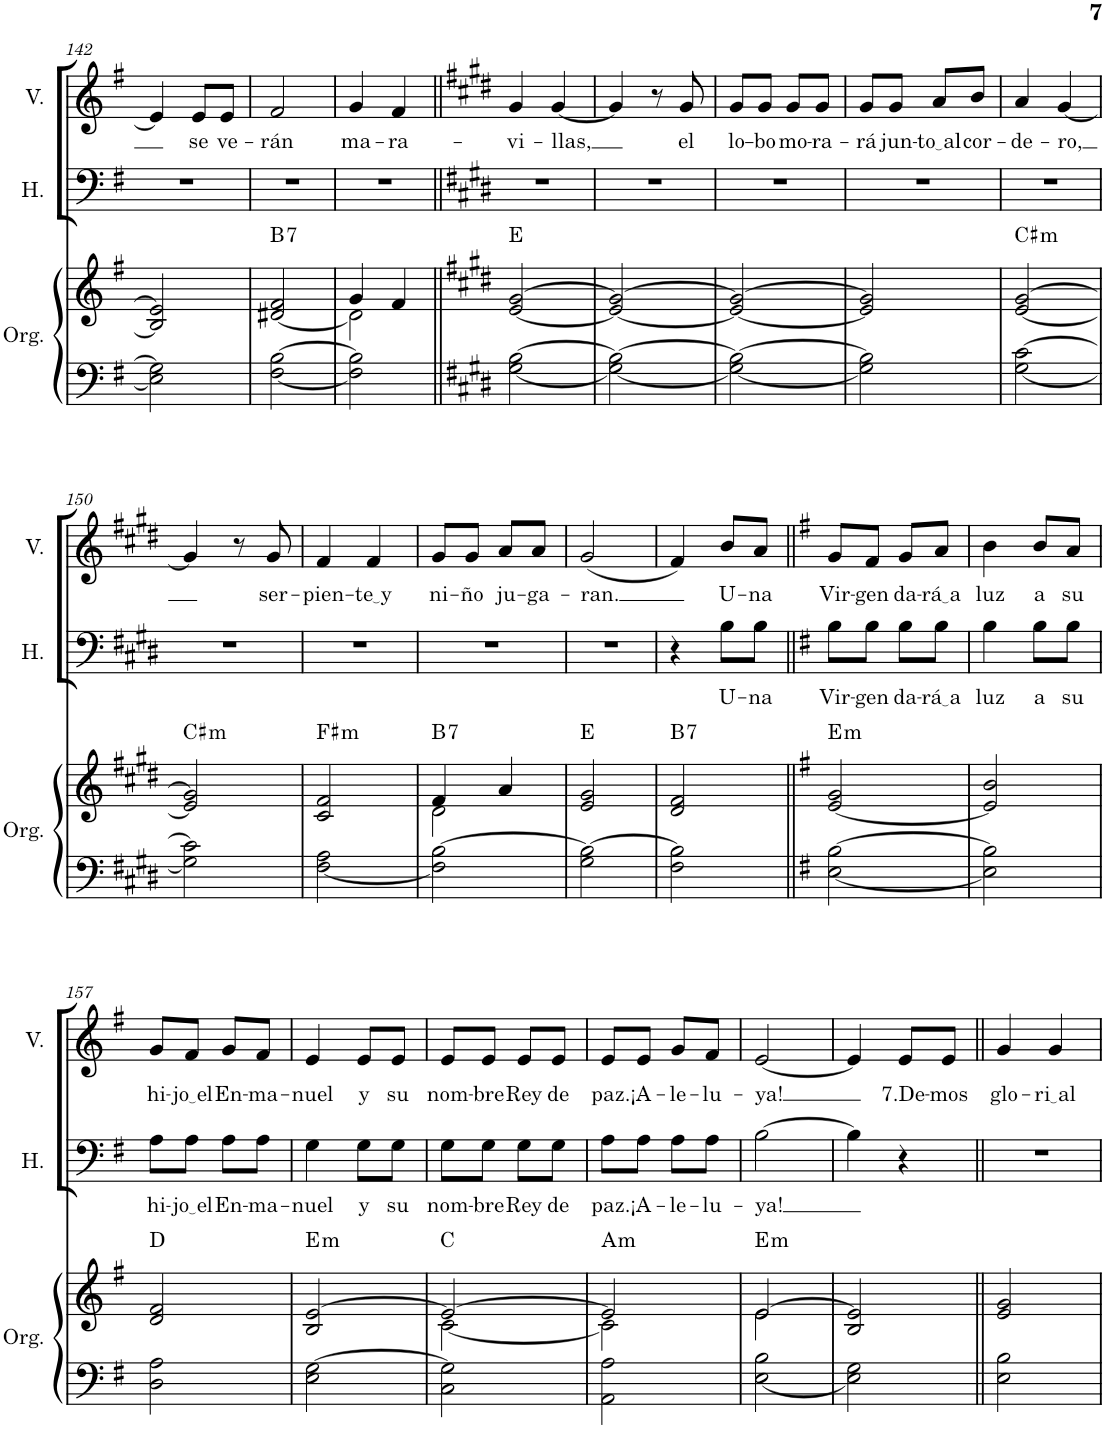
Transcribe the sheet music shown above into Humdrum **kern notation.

**kern	**kern	**harte	**kern	**text	**kern	**text
*part3	*part3	*part3	*part2	*part2	*part1	*part1
*staff4	*staff3	*	*staff2	*staff2	*staff1	*staff1
*I"Órgano	*	*	*I"Hombres	*	*I"Mujeres	*
*	*	*	*I'H.	*	*	*
!!LO:PB:g=z
*clefF4	*clefG2	*	*clefF4	*	*clefG2	*
*k[f#]	*k[f#]	*	*k[f#]	*	*k[f#]	*
*M2/4	*M2/4	*	*M2/4	*	*M2/4	*
=142	=142	=142	=142	=142	=142	=142
2E\] 2G\]	2B/] 2e/]	.	2r	.	4e/]	.
!	!	!	!	!	!	!LO:LY:b
.	.	.	.	.	8e/L	se
!	!	!	!	!	!	!LO:LY:b
.	.	.	.	.	8e/J	ve-
=143	=143	=143	=143	=143	=143	=143
!	!	!LO:H:kt=7	!	!	!	!LO:LY:b
[2F#\ [2B\	[2d#X/ 2f#/	B:7	2r	.	2f#/	-rán
=144	=144	=144	=144	=144	=144	=144
*	*^	*	*	*	*	*
!	!	!	!	!	!	!	!LO:LY:b
2F#\] 2B\]	4g/	2d#\]	.	2r	.	4g/	-ma-
!	!	!	!	!	!	!	!LO:LY:b
.	4f#/	.	.	.	.	4f#/	-ra-
*	*v	*v	*	*	*	*	*
=145||	=145||	=145||	=145||	=145||	=145||	=145||
*k[f#c#g#d#]	*k[f#c#g#d#]	*	*k[f#c#g#d#]	*	*k[f#c#g#d#]	*
!	!	!	!	!	!	!LO:LY:b
[2G#\ [2B\	[2e/ [2g#/	E:maj	2r	.	4g#/	-vi-
!	!	!	!	!	!	!LO:LY:b
.	.	.	.	.	[4g#/	-llas,
=146	=146	=146	=146	=146	=146	=146
2G#\_ 2B\_	2e/_ 2g#/_	.	2r	.	4g#/]	.
.	.	.	.	.	8r	.
!	!	!	!	!	!	!LO:LY:b
.	.	.	.	.	8g#/	el
=147	=147	=147	=147	=147	=147	=147
!	!	!	!	!	!	!LO:LY:b
2G#\_ 2B\_	2e/_ 2g#/_	.	2r	.	8g#/L	lo-
!	!	!	!	!	!	!LO:LY:b
.	.	.	.	.	8g#/J	-bo
!	!	!	!	!	!	!LO:LY:b
.	.	.	.	.	8g#/L	mo-
!	!	!	!	!	!	!LO:LY:b
.	.	.	.	.	8g#/J	-ra-
=148	=148	=148	=148	=148	=148	=148
!	!	!	!	!	!	!LO:LY:b
2G#\] 2B\]	2e/] 2g#/]	.	2r	.	8g#/L	-rá
!	!	!	!	!	!	!LO:LY:b
.	.	.	.	.	8g#/J	jun-
!	!	!	!	!	!	!LO:LY:b
.	.	.	.	.	8a/L	to al
!	!	!	!	!	!	!LO:LY:b
.	.	.	.	.	8b/J	cor-
=149	=149	=149	=149	=149	=149	=149
!	!	!LO:H:kt=m	!	!	!	!LO:LY:b
[2G#\ [2c#\	[2e/ [2g#/	C#:min	2r	.	4a/	-de-
!	!	!	!	!	!	!LO:LY:b
.	.	.	.	.	[4g#/	-ro,
!!LO:LB:g=z
=150	=150	=150	=150	=150	=150	=150
!	!	!LO:H:kt=m	!	!	!	!
2G#\] 2c#\]	2e/] 2g#/]	C#:min	2r	.	4g#/]	.
.	.	.	.	.	8r	.
!	!	!	!	!	!	!LO:LY:b
.	.	.	.	.	8g#/	ser-
=151	=151	=151	=151	=151	=151	=151
!	!	!LO:H:kt=m	!	!	!	!LO:LY:b
[2F#\ 2A\	2c#/ 2f#/	F#:min	2r	.	4f#/	-pien-
!	!	!	!	!	!	!LO:LY:b
.	.	.	.	.	4f#/	te y
=152	=152	=152	=152	=152	=152	=152
*	*^	*	*	*	*	*
!	!	!	!LO:H:kt=7	!	!	!	!LO:LY:b
2F#\] [2B\	4f#/	2d#\	B:7	2r	.	8g#/L	ni-
!	!	!	!	!	!	!	!LO:LY:b
.	.	.	.	.	.	8g#/J	-ño
!	!	!	!	!	!	!	!LO:LY:b
.	4a/	.	.	.	.	8a/L	ju-
!	!	!	!	!	!	!	!LO:LY:b
.	.	.	.	.	.	8a/J	-ga-
*	*v	*v	*	*	*	*	*
=153	=153	=153	=153	=153	=153	=153
!	!	!	!	!	!	!LO:LY:b
2G#\ 2B\_	2e/ 2g#/	E:maj	2r	.	(2g#/	-ran.
=154	=154	=154	=154	=154	=154	=154
!	!	!LO:H:kt=7	!	!	!	!
2F#\ 2B\]	2d#/ 2f#/	B:7	4r	.	4f#/)	.
!	!	!	!	!LO:LY:b	!	!LO:LY:b
.	.	.	8B\L	U-	8b/L	U-
!	!	!	!	!LO:LY:b	!	!LO:LY:b
.	.	.	8B\J	-na	8a/J	-na
=155||	=155||	=155||	=155||	=155||	=155||	=155||
*k[f#]	*k[f#]	*	*k[f#]	*	*k[f#]	*
!	!	!LO:H:kt=m	!	!LO:LY:b	!	!LO:LY:b
[2E\ [2B\	[2e/ 2g/	E:min	8B\L	Vir-	8g/L	Vir-
!	!	!	!	!LO:LY:b	!	!LO:LY:b
.	.	.	8B\J	-gen	8f#/J	-gen
!	!	!	!	!LO:LY:b	!	!LO:LY:b
.	.	.	8B\L	da-	8g/L	da-
!	!	!	!	!LO:LY:b	!	!LO:LY:b
.	.	.	8B\J	rá a	8a/J	rá a
=156	=156	=156	=156	=156	=156	=156
!	!	!	!	!LO:LY:b	!	!LO:LY:b
2E\] 2B\]	2e/] 2b/	.	4B\	luz	4b\	luz
!	!	!	!	!LO:LY:b	!	!LO:LY:b
.	.	.	8B\L	a	8b/L	a
!	!	!	!	!LO:LY:b	!	!LO:LY:b
.	.	.	8B\J	su	8a/J	su
!!LO:LB:g=z
=157	=157	=157	=157	=157	=157	=157
!	!	!	!	!LO:LY:b	!	!LO:LY:b
2D\ 2A\	2d/ 2f#/	D:maj	8A\L	hi-	8g/L	hi-
!	!	!	!	!LO:LY:b	!	!LO:LY:b
.	.	.	8A\J	jo el	8f#/J	jo el
!	!	!	!	!LO:LY:b	!	!LO:LY:b
.	.	.	8A\L	En-	8g/L	En-
!	!	!	!	!LO:LY:b	!	!LO:LY:b
.	.	.	8A\J	-ma-	8f#/J	-ma-
=158	=158	=158	=158	=158	=158	=158
!	!	!LO:H:kt=m	!	!LO:LY:b	!	!LO:LY:b
2E\ [2G\	2B/ [2e/	E:min	4G\	-nuel	4e/	-nuel
!	!	!	!	!LO:LY:b	!	!LO:LY:b
.	.	.	8G\L	y	8e/L	y
!	!	!	!	!LO:LY:b	!	!LO:LY:b
.	.	.	8G\J	su	8e/J	su
=159	=159	=159	=159	=159	=159	=159
*	*^	*	*	*	*	*
!	!	!	!	!	!LO:LY:b	!	!LO:LY:b
2C\ 2G\]	2e/_	[2c\	C:maj	8G\L	nom-	8e/L	nom-
!	!	!	!	!	!LO:LY:b	!	!LO:LY:b
.	.	.	.	8G\J	-bre	8e/J	-bre
!	!	!	!	!	!LO:LY:b	!	!LO:LY:b
.	.	.	.	8G\L	Rey	8e/L	Rey
!	!	!	!	!	!LO:LY:b	!	!LO:LY:b
.	.	.	.	8G\J	de	8e/J	de
=160	=160	=160	=160	=160	=160	=160	=160
!	!	!	!LO:H:kt=m	!	!LO:LY:b	!	!LO:LY:b
2AA\ 2A\	2e/]	2c\]	A:min	8A\L	paz.	8e/L	paz.
!	!	!	!	!	!LO:LY:b	!	!LO:LY:b
.	.	.	.	8A\J	¡A-	8e/J	¡A-
!	!	!	!	!	!LO:LY:b	!	!LO:LY:b
.	.	.	.	8A\L	-le-	8g/L	-le-
!	!	!	!	!	!LO:LY:b	!	!LO:LY:b
.	.	.	.	8A\J	-lu-	8f#/J	-lu-
=161	=161	=161	=161	=161	=161	=161	=161
!	!	!	!LO:H:kt=m	!	!LO:LY:b	!	!LO:LY:b
[2E\ 2B\	[2e/	2e\	E:min	[2B\	-ya!	[2e/	-ya!
*	*v	*v	*	*	*	*	*
=162	=162	=162	=162	=162	=162	=162
2E\] 2G\	2B/ 2e/]	.	4B\]	.	4e/]	.
!	!	!	!	!	!	!LO:LY:b
.	.	.	4r	.	8e/L	7.De-
!	!	!	!	!	!	!LO:LY:b
.	.	.	.	.	8e/J	-mos
=163||	=163||	=163||	=163||	=163||	=163||	=163||
!	!	!	!	!	!	!LO:LY:b
2E\ 2B\	2e/ 2g/	.	2r	.	4g/	glo-
!	!	!	!	!	!	!LO:LY:b
.	.	.	.	.	4g/	ri al
=	=	=	=	=	=	=
*-	*-	*-	*-	*-	*-	*-
